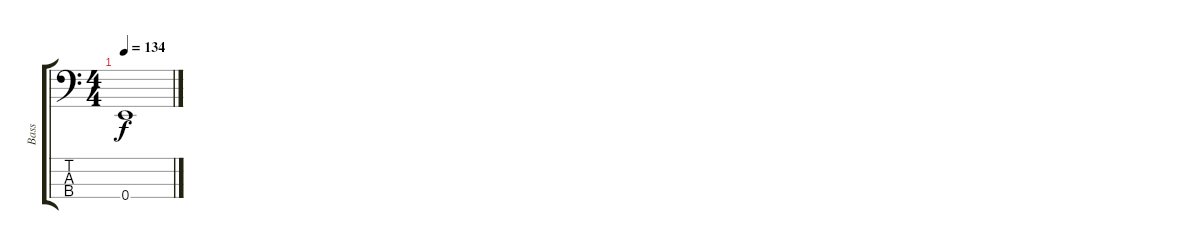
\track ("Bass" "Bass") {instrument electricbasspick}
\staff {score tabs}
\tuning (G2 D2 A1 E1) {hide}
\ts (4 4)
\tempo 134
\clef f4
\ks c
0.4{t}.1{dy f}
